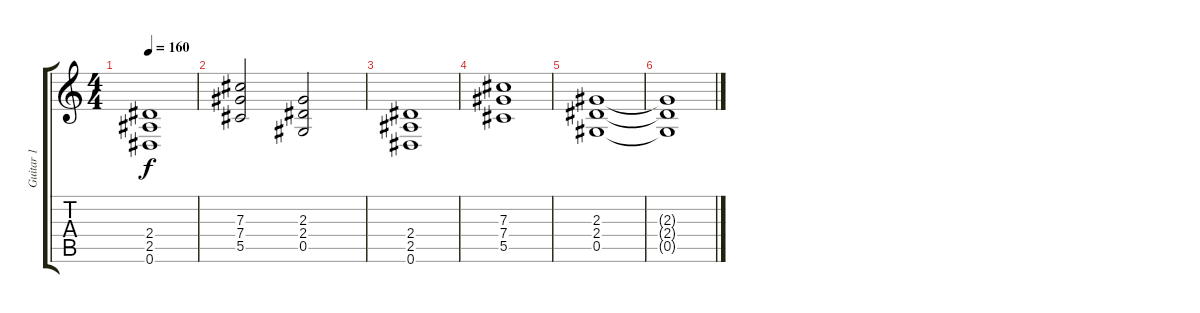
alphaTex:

\track ("Guitar 1" "Guitar 1") {instrument overdrivenguitar}
\staff {score tabs}
\tuning (Eb4 Bb3 Gb3 Db3 Ab2 Eb2) {hide}
\ts (4 4)
\tempo 160
\clef g2
\ks c
(2.4 2.5 0.6).1{dy f} |
(7.3 7.4 5.5).2 (2.3 2.4 0.5).2 |
(2.4 2.5 0.6).1 |
(7.3 7.4 5.5).1 |
(2.3 2.4 0.5).1 |
(2.3{t} 2.4{t} 0.5{t}).1
